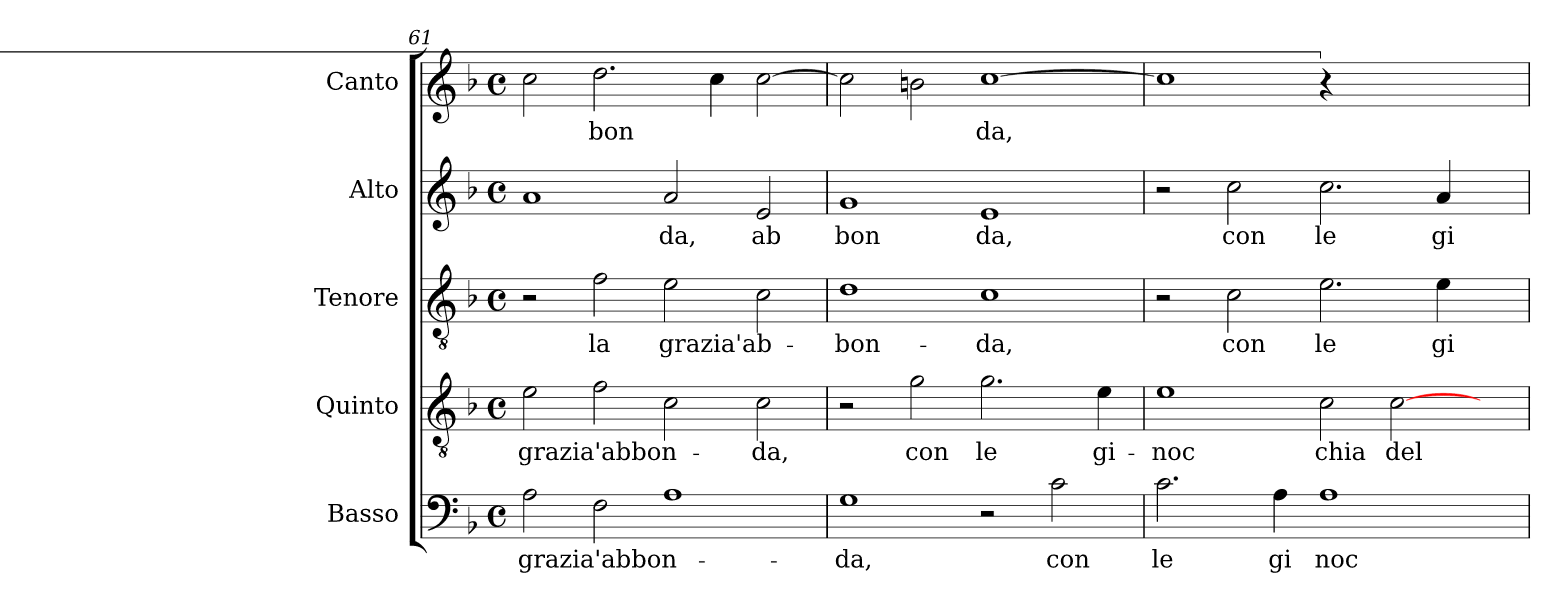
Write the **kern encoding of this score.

**kern	**text	**kern	**text	**kern	**text	**kern	**text	**kern	**text
*part5	*part5	*part4	*part4	*part3	*part3	*part2	*part2	*part1	*part1
*staff5	*staff5	*staff4	*staff4	*staff3	*staff3	*staff2	*staff2	*staff1	*staff1
*I"Basso	*	*I"Quinto	*	*I"Tenore	*	*I"Alto	*	*I"Canto	*
*clefF4	*	*clefGv2	*	*clefGv2	*	*clefG2	*	*clefG2	*
*k[b-]	*	*k[b-]	*	*k[b-]	*	*k[b-]	*	*k[b-]	*
*F:	*	*F:	*	*F:	*	*F:	*	*F:	*
*M4/4	*	*M4/4	*	*M4/4	*	*M4/4	*	*M4/4	*
*met(c)	*	*met(c)	*	*met(c)	*	*met(c)	*	*met(c)	*
=61	=61	=61	=61	=61	=61	=61	=61	=61	=61
!	!LO:LY:b	!	!LO:LY:b	!	!	!	!	!	!
2A\	grazia'abbon-	2e\	grazia'abbon-	2r	.	1a	.	2cc\	.
!	!	!	!	!	!LO:LY:b:cj	!	!	!	!LO:LY:b
2F\	.	2f\	.	2f\	la	.	.	2.dd\	bon
!	!	!	!	!	!LO:LY:b	!	!LO:LY:b:cj	!	!
1A	.	2c\	.	2e\	grazia'ab-	2a/	da,	.	.
.	.	.	.	.	.	.	.	4cc\	.
!	!	!	!LO:LY:b:cj	!	!	!	!LO:LY:b:cj	!	!
.	.	2c\	-da,	2c\	.	2e/	ab	[>2cc\	.
=62	=62	=62	=62	=62	=62	=62	=62	=62	=62
!	!LO:LY:b:cj	!	!	!	!LO:LY:b:cj	!	!LO:LY:b:cj	!	!
1G	-da,	2r	.	1d	-bon-	1g	bon	2cc\]	.
!	!	!	!LO:LY:b:cj	!	!	!	!	!	!
.	.	2g\	con	.	.	.	.	2b\	.
!	!	!	!LO:LY:b:cj	!	!LO:LY:b:cj	!	!LO:LY:b:cj	!	!LO:LY:b:cj
2r	.	2.g\	le	1c	-da,	1e	da,	[<1cc	da,
!	!LO:LY:b:cj	!	!	!	!	!	!	!	!
2c\	con	.	.	.	.	.	.	.	.
!	!	!	!LO:LY:b:cj	!	!	!	!	!	!
.	.	4e\	gi-	.	.	.	.	.	.
!!LO:LB:g=z
=63	=63	=63	=63	=63	=63	=63	=63	=63	=63
!	!LO:LY:b:cj	!	!LO:LY:b:cj	!	!	!	!	!	!
2.c\	le	1e	-noc	2r	.	2r	.	1cc]	.
!	!	!	!	!	!LO:LY:b:cj	!	!LO:LY:b:cj	!	!
.	.	.	.	2c\	con	2cc\	con	.	.
!	!LO:LY:b:cj	!	!	!	!	!	!	!	!
4A\	gi	.	.	.	.	.	.	.	.
!	!LO:LY:b:cj	!	!LO:LY:b:cj	!	!LO:LY:b:cj	!	!LO:LY:b:cj	!LO:N:vis=1	!
1A	noc-	2c\	chia	2.e\	le	2.cc\	le	4%5r	.
!	!	!	!LO:LY:b	!	!	!	!	!	!
.	.	[>2c\	del	.	.	.	.	.	.
!	!	!	!	!	!LO:LY:b:cj	!	!LO:LY:b:cj	!	!
.	.	.	.	4e\	gi-	4a/	gi	.	.
4ryy	.	4ryy	.	4ryy	.	4ryy	.	.	.
=	=	=	=	=	=	=	=	=	=
*-	*-	*-	*-	*-	*-	*-	*-	*-	*-
